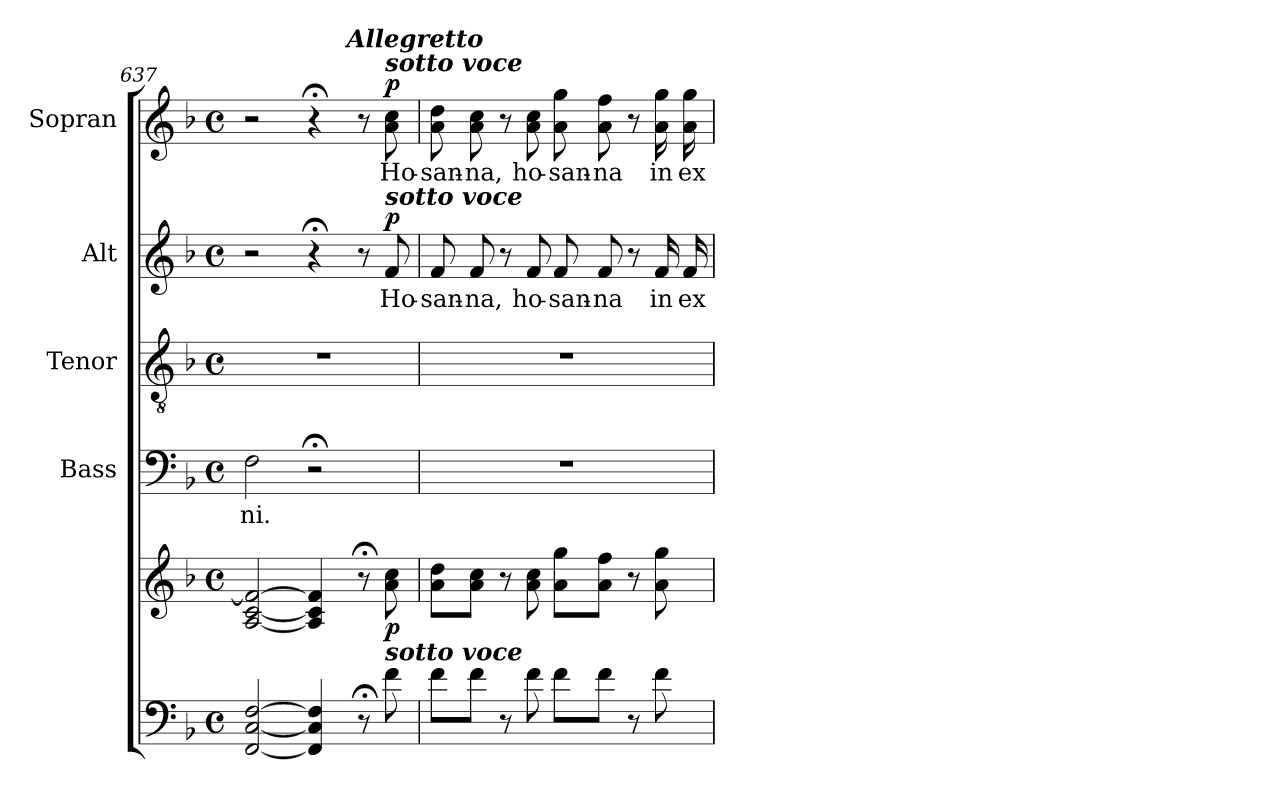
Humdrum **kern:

**kern	**kern	**dynam	**kern	**text	**kern	**kern	**text	**dynam	**kern	**text	**dynam
*part5	*part5	*part5	*part4	*part4	*part3	*part2	*part2	*part2	*part1	*part1	*part1
*staff6	*staff5	*staff5/6	*staff4	*staff4	*staff3	*staff2	*staff2	*staff2	*staff1	*staff1	*staff1
*	*	*	*I"Bass	*	*I"Tenor	*I"Alt	*	*	*I"Sopran	*	*
*	*	*	*I'B.	*	*I'T.	*I'A.	*	*	*I'S.	*	*
!!LO:LB:g=z
*clefF4	*clefG2	*	*clefF4	*	*clefGv2	*clefG2	*	*	*clefG2	*	*
*k[b-]	*k[b-]	*	*k[b-]	*	*k[b-]	*k[b-]	*	*	*k[b-]	*	*
*F:	*F:	*	*F:	*	*F:	*F:	*	*	*F:	*	*
*M4/4	*M4/4	*	*M4/4	*	*M4/4	*M4/4	*	*	*M4/4	*	*
*met(c)	*met(c)	*	*met(c)	*	*met(c)	*met(c)	*	*	*met(c)	*	*
=637	=637	=637	=637	=637	=637	=637	=637	=637	=637	=637	=637
!	!	!	!	!LO:LY:b	!	!	!	!	!	!	!
*	*	*	*	*	*	*	*	*	*^	*	*
[2FF/ [2C/ [2F/	[2A/ [2c/ 2f/_	.	2F\	-ni.	1r	2r	.	.	2r	2ryy	.	.
4FF/] 4C/] 4F/]	4A/] 4c/] 4f/]	.	2r;<	.	.	4r;<	.	.	4r;<	8..ryy	.	.
!	!	!	!	!	!	!	!	!	!	!LO:TX:a:Bi:t=Allegretto	!	!
.	.	.	.	.	.	.	.	.	.	4ryy	.	.
8r;	8r;<	.	.	.	.	8r	.	.	8r	.	.	.
!	!	!	!	!	!	!	!	!	!LO:TX:a:Bi:t=sotto voce	!	!	!
!	!	!	!	!	!	!LO:TX:a:Bi:t=sotto voce	!	!	!	!	!	!
!	!LO:TX:b:Bi:t=sotto voce	!	!	!	!	!	!	!	!	!	!	!
!	!	!LO:DY:b	!	!	!	!	!LO:LY:b	!LO:DY:a	!	!	!LO:LY:b	!LO:DY:a
8f\	8a\ 8cc\	p	.	.	.	8f/	Ho-	p	8a\ 8cc\	.	Ho-	p
.	.	.	.	.	.	.	.	.	.	32ryy	.	.
=638	=638	=638	=638	=638	=638	=638	=638	=638	=638	=638	=638	=638
!	!	!	!	!	!	!	!LO:LY:b	!	!	!	!LO:LY:b	!
*	*	*	*	*	*	*	*	*	*v	*v	*	*
8f\L	8a\ 8dd\L	.	1r	.	1r	8f/	-san-	.	8a\ 8dd\	-san-	.
!	!	!	!	!	!	!	!LO:LY:b	!	!	!LO:LY:b	!
8f\J	8a\ 8cc\J	.	.	.	.	8f/	-na,	.	8a\ 8cc\	-na,	.
8r	8r	.	.	.	.	8r	.	.	8r	.	.
!	!	!	!	!	!	!	!LO:LY:b	!	!	!LO:LY:b	!
8f\	8a\ 8cc\	.	.	.	.	8f/	ho-	.	8a\ 8cc\	ho-	.
!	!	!	!	!	!	!	!LO:LY:b	!	!	!LO:LY:b	!
8f\L	8a\ 8gg\L	.	.	.	.	8f/	-san-	.	8a\ 8gg\	-san-	.
!	!	!	!	!	!	!	!LO:LY:b	!	!	!LO:LY:b	!
8f\J	8a\ 8ff\J	.	.	.	.	8f/	-na	.	8a\ 8ff\	-na	.
8r	8r	.	.	.	.	8r	.	.	8r	.	.
!	!	!	!	!	!	!	!LO:LY:b	!	!	!LO:LY:b	!
8f\	8a\ 8gg\	.	.	.	.	16f/	in	.	16a\ 16gg\	in	.
!	!	!	!	!	!	!	!LO:LY:b	!	!	!LO:LY:b	!
.	.	.	.	.	.	16f/	ex-	.	16a\ 16gg\	ex-	.
=	=	=	=	=	=	=	=	=	=	=	=
*-	*-	*-	*-	*-	*-	*-	*-	*-	*-	*-	*-
